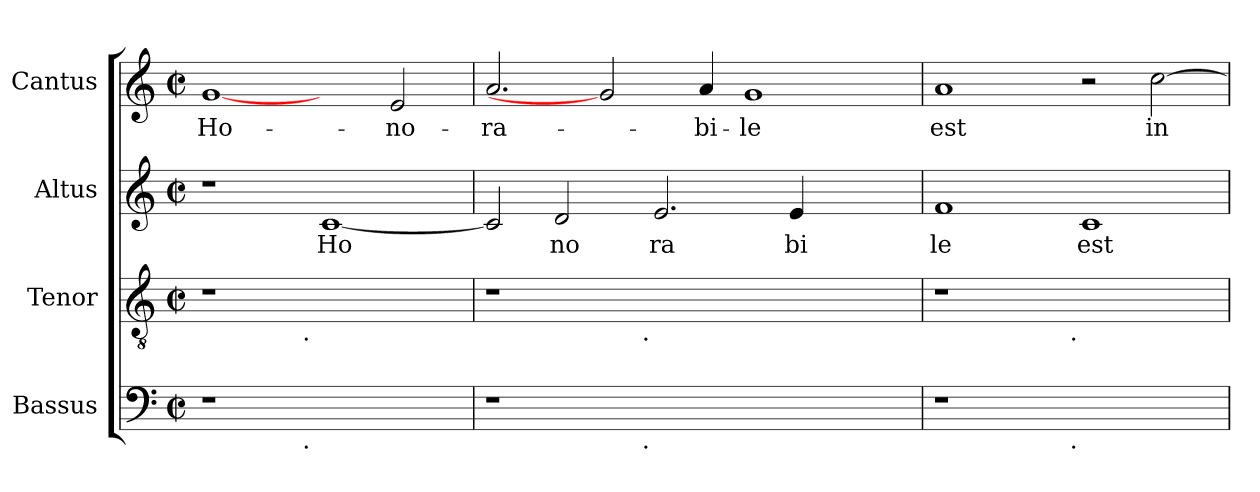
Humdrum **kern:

**kern	**kern	**kern	**text	**kern	**text
*part4	*part3	*part2	*part2	*part1	*part1
*staff4	*staff3	*staff2	*staff2	*staff1	*staff1
*I"Bassus	*I"Tenor	*I"Altus	*	*I"Cantus	*
!!LO:PB:g=z
*stria5	*stria5	*stria5	*	*stria5	*
*clefF4	*clefGv2	*clefG2	*	*clefG2	*
*k[]	*k[]	*k[]	*	*k[]	*
*C:	*C:	*C:	*	*C:	*
*M2/2	*M2/2	*M2/2	*	*M2/2	*
*met(c|)	*met(c|)	*met(c|)	*	*met(c|)	*
=1	=1	=1	=1	=1	=1
!	!	!	!	!	!LO:LY:b:cj
*^	*^	*	*	*	*
1r	2...ryy	1r	2...ryy	1r	.	[1g	Ho-
!	!	!	!LO:TX:b:t=.	!	!	!	!
!	!LO:TX:b:t=.	!	!	!	!	!	!
.	1ryy	.	1ryy	.	.	.	.
!	!	!	!	!	!LO:LY:b:cj	!	!
1ryy	.	1ryy	.	[<1c	Ho	2ryy	.
!	!	!	!	!	!	!	!LO:LY:b:cj
.	.	.	.	.	.	2e/	-no-
.	16ryy	.	16ryy	.	.	.	.
=2	=2	=2	=2	=2	=2	=2	=2
!	!	!	!	!	!LO:LY:b:cj	!	!LO:LY:b:cj
1r	2ryy	1r	2ryy	2c/]	.	2.a/	-ra-
!	!	!	!	!	!LO:LY:b:cj	!	!
.	4...ryy	.	4...ryy	2d/	no	.	.
.	.	.	.	.	.	2g]	.
!	!	!	!LO:TX:b:t=.	!	!	!	!
!	!LO:TX:b:t=.	!	!	!	!	!	!
.	1ryy	.	1ryy	.	.	.	.
!	!	!	!	!	!LO:LY:b:cj	!	!
1.ryy	.	1.ryy	.	2.e/	ra	.	.
!	!	!	!	!	!	!	!LO:LY:b:cj
.	.	.	.	.	.	4a/	-bi-
!	!	!	!	!	!	!	!LO:LY:b:cj
.	.	.	.	.	.	1g	-le
!	!	!	!	!	!LO:LY:b:cj	!	!
.	.	.	.	4e/	bi	.	.
.	2ryy	.	2ryy	.	.	.	.
.	.	.	.	2ryy	.	.	.
.	32ryy	.	32ryy	.	.	.	.
=3	=3	=3	=3	=3	=3	=3	=3
!	!	!	!	!	!LO:LY:b:cj	!	!LO:LY:b:cj
1r	2ryy	1r	2ryy	1f	le	1a	est
.	4...ryy	.	4...ryy	.	.	.	.
!	!	!	!LO:TX:b:t=.	!	!	!	!
!	!LO:TX:b:t=.	!	!	!	!	!	!
.	1ryy	.	1ryy	.	.	.	.
!	!	!	!	!	!LO:LY:b:cj	!	!
1ryy	.	1ryy	.	1c	est	2r	.
!	!	!	!	!	!	!	!LO:LY:b:cj
.	.	.	.	.	.	[>2cc\	in-
.	32ryy	.	32ryy	.	.	.	.
*v	*v	*	*	*	*	*	*
*	*v	*v	*	*	*	*
=	=	=	=	=	=
*-	*-	*-	*-	*-	*-
